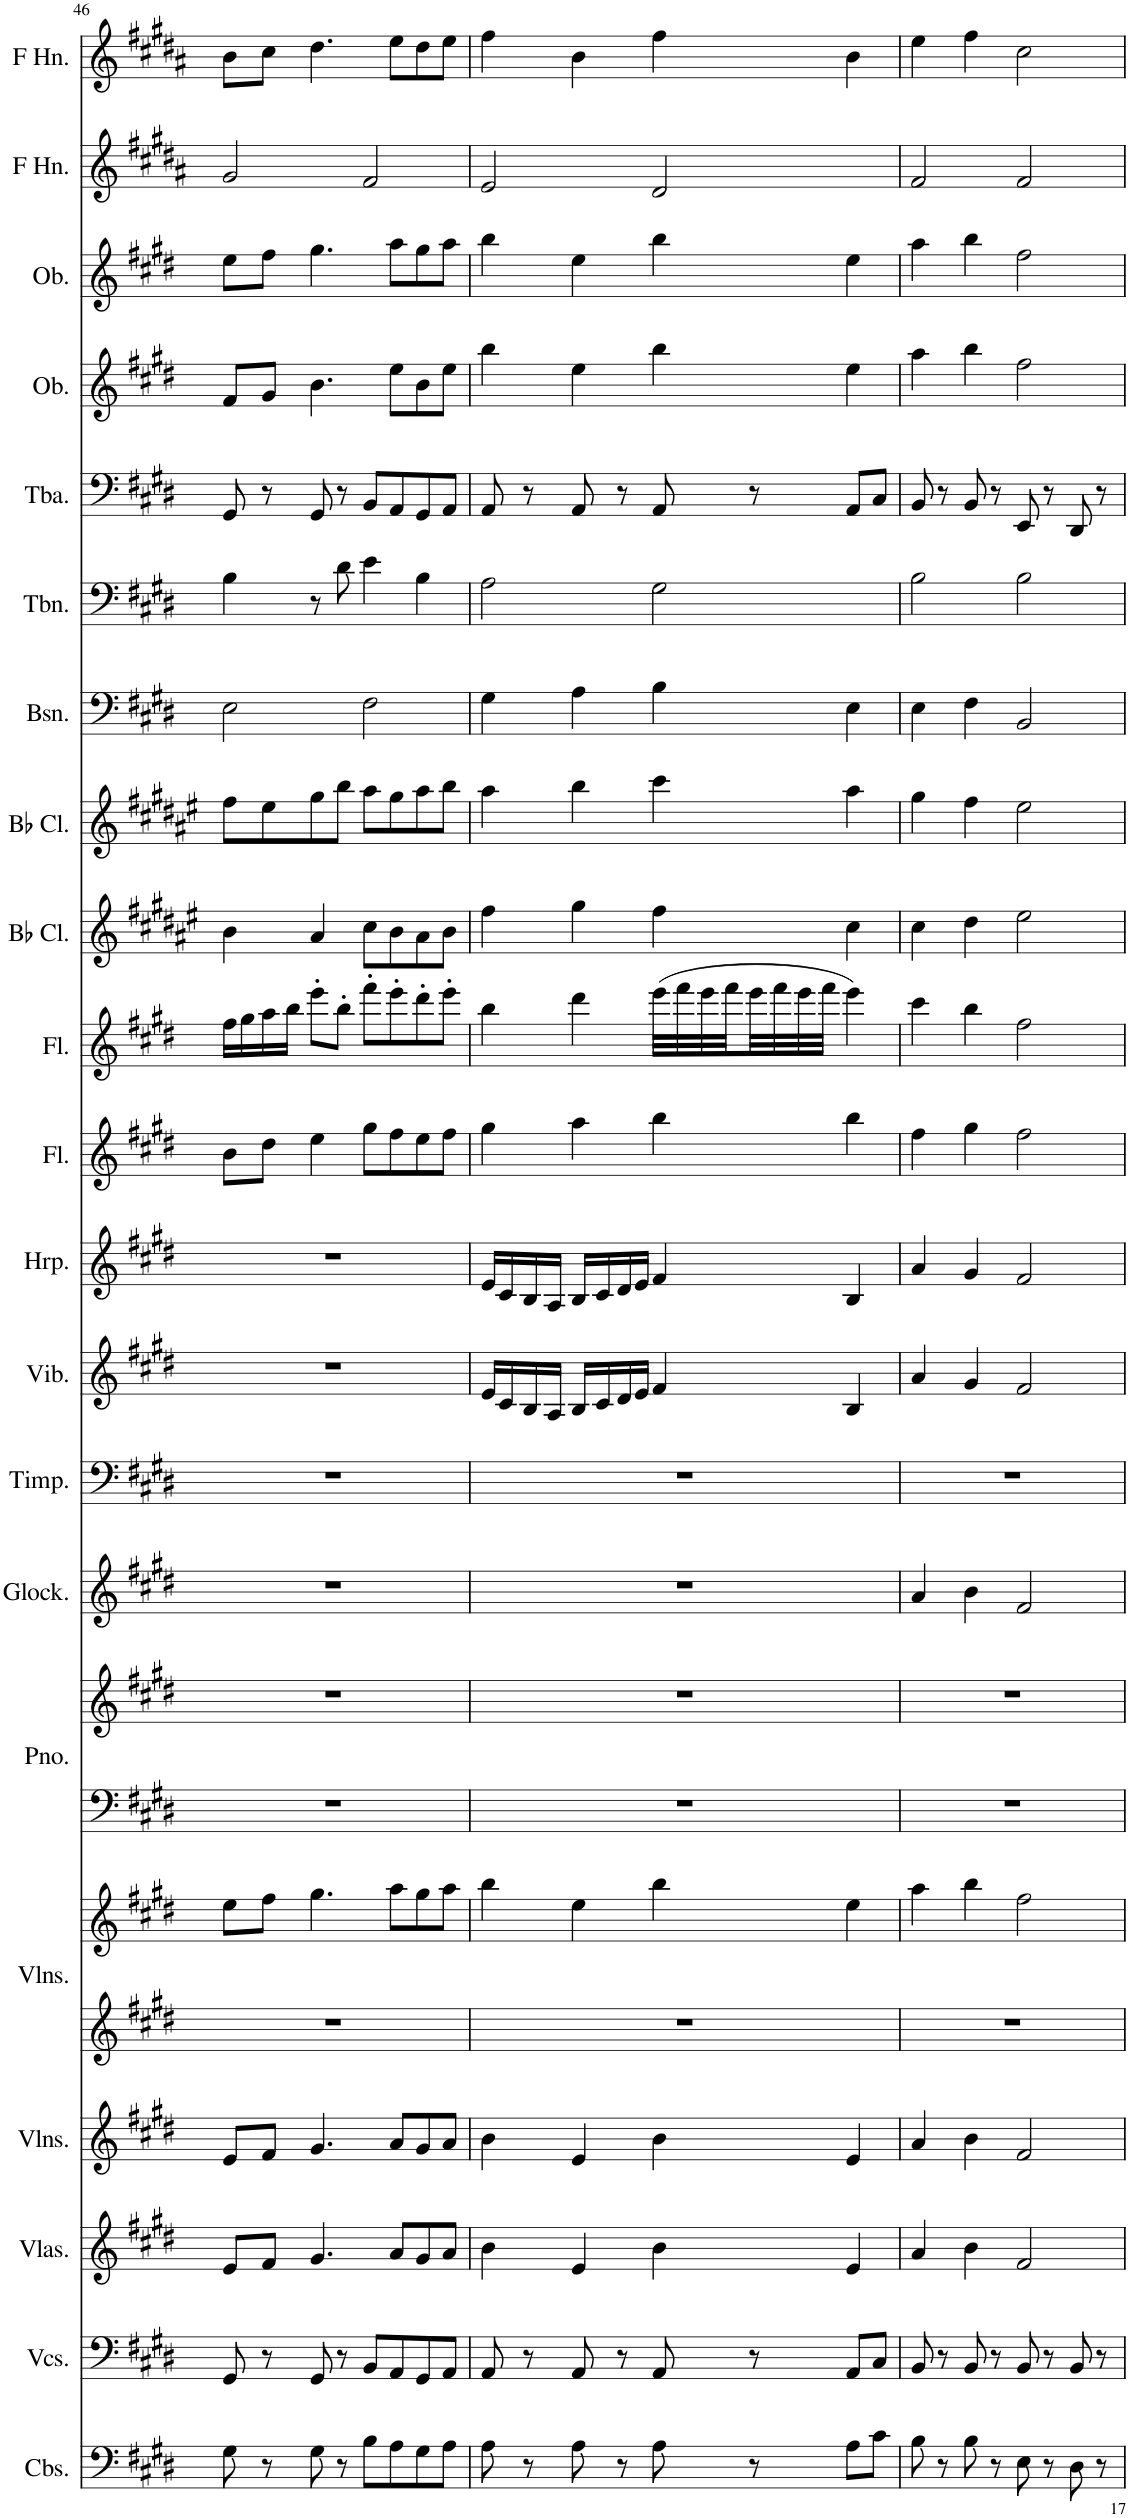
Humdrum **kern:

**kern	**kern	**kern	**kern	**kern	**kern	**kern	**kern	**kern	**kern	**kern	**kern	**kern	**kern	**kern	**kern	**kern	**kern	**kern	**kern	**kern	**kern	**kern
*part21	*part20	*part19	*part18	*part17	*part17	*part16	*part16	*part15	*part14	*part13	*part12	*part11	*part10	*part9	*part8	*part7	*part6	*part5	*part4	*part3	*part2	*part1
*staff23	*staff22	*staff21	*staff20	*staff19	*staff18	*staff17	*staff16	*staff15	*staff14	*staff13	*staff12	*staff11	*staff10	*staff9	*staff8	*staff7	*staff6	*staff5	*staff4	*staff3	*staff2	*staff1
*I"Contrabasses	*I"Violoncellos	*I"Violas	*I"Violins	*I"Violins	*	*I"Piano	*	*I"Glockenspiel	*I"Timpani	*I"Vibraphone	*I"Harp	*I"Flute	*I"Flute	*I"Bb Clarinet	*I"Bb Clarinet	*I"Bassoon	*I"Trombone	*I"Tuba	*I"Oboe	*I"Oboe	*I"Horn in F	*I"Horn in F
*I'Cbs.	*I'Vcs.	*I'Vlas.	*I'Vlns.	*I'Vlns.	*	*I'Pno.	*	*I'Glock.	*I'Timp.	*I'Vib.	*I'Hrp.	*I'Fl.	*I'Fl.	*I'Bb Cl.	*I'Bb Cl.	*I'Bsn.	*I'Tbn.	*I'Tba.	*I'Ob.	*I'Ob.	*	*
!!LO:PB:g=z
*clefF4	*clefF4	*clefG2	*clefG2	*clefG2	*clefG2	*clefF4	*clefG2	*clefG2	*clefF4	*clefG2	*clefG2	*clefG2	*clefG2	*clefG2	*clefG2	*clefF4	*clefF4	*clefF4	*clefG2	*clefG2	*clefG2	*clefG2
*Trd7c12	*	*	*	*	*	*	*	*Trd-14c-24	*	*	*	*	*	*Trd1c2	*Trd1c2	*	*	*	*	*	*Trd4c7	*Trd4c7
*k[f#c#g#d#]	*k[f#c#g#d#]	*k[f#c#g#d#]	*k[f#c#g#d#]	*k[f#c#g#d#]	*k[f#c#g#d#]	*k[f#c#g#d#]	*k[f#c#g#d#]	*k[f#c#g#d#]	*k[f#c#g#d#]	*k[f#c#g#d#]	*k[f#c#g#d#]	*k[f#c#g#d#]	*k[f#c#g#d#]	*k[f#c#g#d#a#e#]	*k[f#c#g#d#a#e#]	*k[f#c#g#d#]	*k[f#c#g#d#]	*k[f#c#g#d#]	*k[f#c#g#d#]	*k[f#c#g#d#]	*k[f#c#g#d#a#]	*k[f#c#g#d#a#]
*M4/4	*M4/4	*M4/4	*M4/4	*M4/4	*M4/4	*M4/4	*M4/4	*M4/4	*M4/4	*M4/4	*M4/4	*M4/4	*M4/4	*M4/4	*M4/4	*M4/4	*M4/4	*M4/4	*M4/4	*M4/4	*M4/4	*M4/4
=46	=46	=46	=46	=46	=46	=46	=46	=46	=46	=46	=46	=46	=46	=46	=46	=46	=46	=46	=46	=46	=46	=46
8G#\	8GG#/	8e/L	8e/L	1r	8ee\L	1r	1r	1r	1r	1r	1r	8b\L	16ff#\LL	4b\	8ff#\L	2E\	4B\	8GG#/	8f#/L	8ee\L	2g#/	8b\L
.	.	.	.	.	.	.	.	.	.	.	.	.	16gg#\	.	.	.	.	.	.	.	.	.
8r	8r	8f#/J	8f#/J	.	8ff#\J	.	.	.	.	.	.	8dd#\J	16aa\	.	8ee#\	.	.	8r	8g#/J	8ff#\J	.	8cc#\J
.	.	.	.	.	.	.	.	.	.	.	.	.	16bb\JJ	.	.	.	.	.	.	.	.	.
8G#\	8GG#/	4.g#/	4.g#/	.	4.gg#\	.	.	.	.	.	.	4ee\	8eee'\L	4a#/	8gg#\	.	8r	8GG#/	4.b\	4.gg#\	.	4.dd#\
8r	8r	.	.	.	.	.	.	.	.	.	.	.	8bb'\J	.	8bb\J	.	8d#\	8r	.	.	.	.
8B\L	8BB/L	.	.	.	.	.	.	.	.	.	.	8gg#\L	8fff#'\L	8cc#\L	8aa#\L	2F#\	4e\	8BB/L	.	.	2f#/	.
8A\	8AA/	8a/L	8a/L	.	8aa\L	.	.	.	.	.	.	8ff#\	8eee'\	8b\	8gg#\	.	.	8AA/	8ee\L	8aa\L	.	8ee\L
8G#\	8GG#/	8g#/	8g#/	.	8gg#\	.	.	.	.	.	.	8ee\	8ddd#'\	8a#\	8aa#\	.	4B\	8GG#/	8b\	8gg#\	.	8dd#\
8A\J	8AA/J	8a/J	8a/J	.	8aa\J	.	.	.	.	.	.	8ff#\J	8eee'\J	8b\J	8bb\J	.	.	8AA/J	8ee\J	8aa\J	.	8ee\J
=47	=47	=47	=47	=47	=47	=47	=47	=47	=47	=47	=47	=47	=47	=47	=47	=47	=47	=47	=47	=47	=47	=47
8A\	8AA/	4b\	4b\	1r	4bb\	1r	1r	1r	1r	16e/LL	16e/LL	4gg#\	4bb\	4ff#\	4aa#\	4G#\	2A\	8AA/	4bb\	4bb\	2e/	4ff#\
.	.	.	.	.	.	.	.	.	.	16c#/	16c#/	.	.	.	.	.	.	.	.	.	.	.
8r	8r	.	.	.	.	.	.	.	.	16B/	16B/	.	.	.	.	.	.	8r	.	.	.	.
.	.	.	.	.	.	.	.	.	.	16A/JJ	16A/JJ	.	.	.	.	.	.	.	.	.	.	.
8A\	8AA/	4e/	4e/	.	4ee\	.	.	.	.	16B/LL	16B/LL	4aa\	4ddd#\	4gg#\	4bb\	4A\	.	8AA/	4ee\	4ee\	.	4b\
.	.	.	.	.	.	.	.	.	.	16c#/	16c#/	.	.	.	.	.	.	.	.	.	.	.
8r	8r	.	.	.	.	.	.	.	.	16d#/	16d#/	.	.	.	.	.	.	8r	.	.	.	.
.	.	.	.	.	.	.	.	.	.	16e/JJ	16e/JJ	.	.	.	.	.	.	.	.	.	.	.
8A\	8AA/	4b\	4b\	.	4bb\	.	.	.	.	4f#/	4f#/	4bb\	(32eee\LLL	4ff#\	4ccc#\	4B\	2G#\	8AA/	4bb\	4bb\	2d#/	4ff#\
.	.	.	.	.	.	.	.	.	.	.	.	.	32fff#\	.	.	.	.	.	.	.	.	.
.	.	.	.	.	.	.	.	.	.	.	.	.	32eee\	.	.	.	.	.	.	.	.	.
.	.	.	.	.	.	.	.	.	.	.	.	.	32fff#\	.	.	.	.	.	.	.	.	.
8r	8r	.	.	.	.	.	.	.	.	.	.	.	32eee\	.	.	.	.	8r	.	.	.	.
.	.	.	.	.	.	.	.	.	.	.	.	.	32fff#\	.	.	.	.	.	.	.	.	.
.	.	.	.	.	.	.	.	.	.	.	.	.	32eee\	.	.	.	.	.	.	.	.	.
.	.	.	.	.	.	.	.	.	.	.	.	.	32fff#\JJJ	.	.	.	.	.	.	.	.	.
8A\L	8AA/L	4e/	4e/	.	4ee\	.	.	.	.	4B/	4B/	4bb\	4eee\)	4cc#\	4aa#\	4E\	.	8AA/L	4ee\	4ee\	.	4b\
8c#\J	8C#/J	.	.	.	.	.	.	.	.	.	.	.	.	.	.	.	.	8C#/J	.	.	.	.
=48	=48	=48	=48	=48	=48	=48	=48	=48	=48	=48	=48	=48	=48	=48	=48	=48	=48	=48	=48	=48	=48	=48
8B\	8BB/	4a/	4a/	1r	4aa\	1r	1r	4a/	1r	4a/	4a/	4ff#\	4ccc#\	4cc#\	4gg#\	4E\	2B\	8BB/	4aa\	4aa\	2f#/	4ee\
8r	8r	.	.	.	.	.	.	.	.	.	.	.	.	.	.	.	.	8r	.	.	.	.
8B\	8BB/	4b\	4b\	.	4bb\	.	.	4b\	.	4g#/	4g#/	4gg#\	4bb\	4dd#\	4ff#\	4F#\	.	8BB/	4bb\	4bb\	.	4ff#\
8r	8r	.	.	.	.	.	.	.	.	.	.	.	.	.	.	.	.	8r	.	.	.	.
8E\	8BB/	2f#/	2f#/	.	2ff#\	.	.	2f#/	.	2f#/	2f#/	2ff#\	2ff#\	2ee#\	2ee#\	2BB/	2B\	8EE/	2ff#\	2ff#\	2f#/	2cc#\
8r	8r	.	.	.	.	.	.	.	.	.	.	.	.	.	.	.	.	8r	.	.	.	.
8D#\	8BB/	.	.	.	.	.	.	.	.	.	.	.	.	.	.	.	.	8DD#/	.	.	.	.
8r	8r	.	.	.	.	.	.	.	.	.	.	.	.	.	.	.	.	8r	.	.	.	.
=	=	=	=	=	=	=	=	=	=	=	=	=	=	=	=	=	=	=	=	=	=	=
*-	*-	*-	*-	*-	*-	*-	*-	*-	*-	*-	*-	*-	*-	*-	*-	*-	*-	*-	*-	*-	*-	*-
